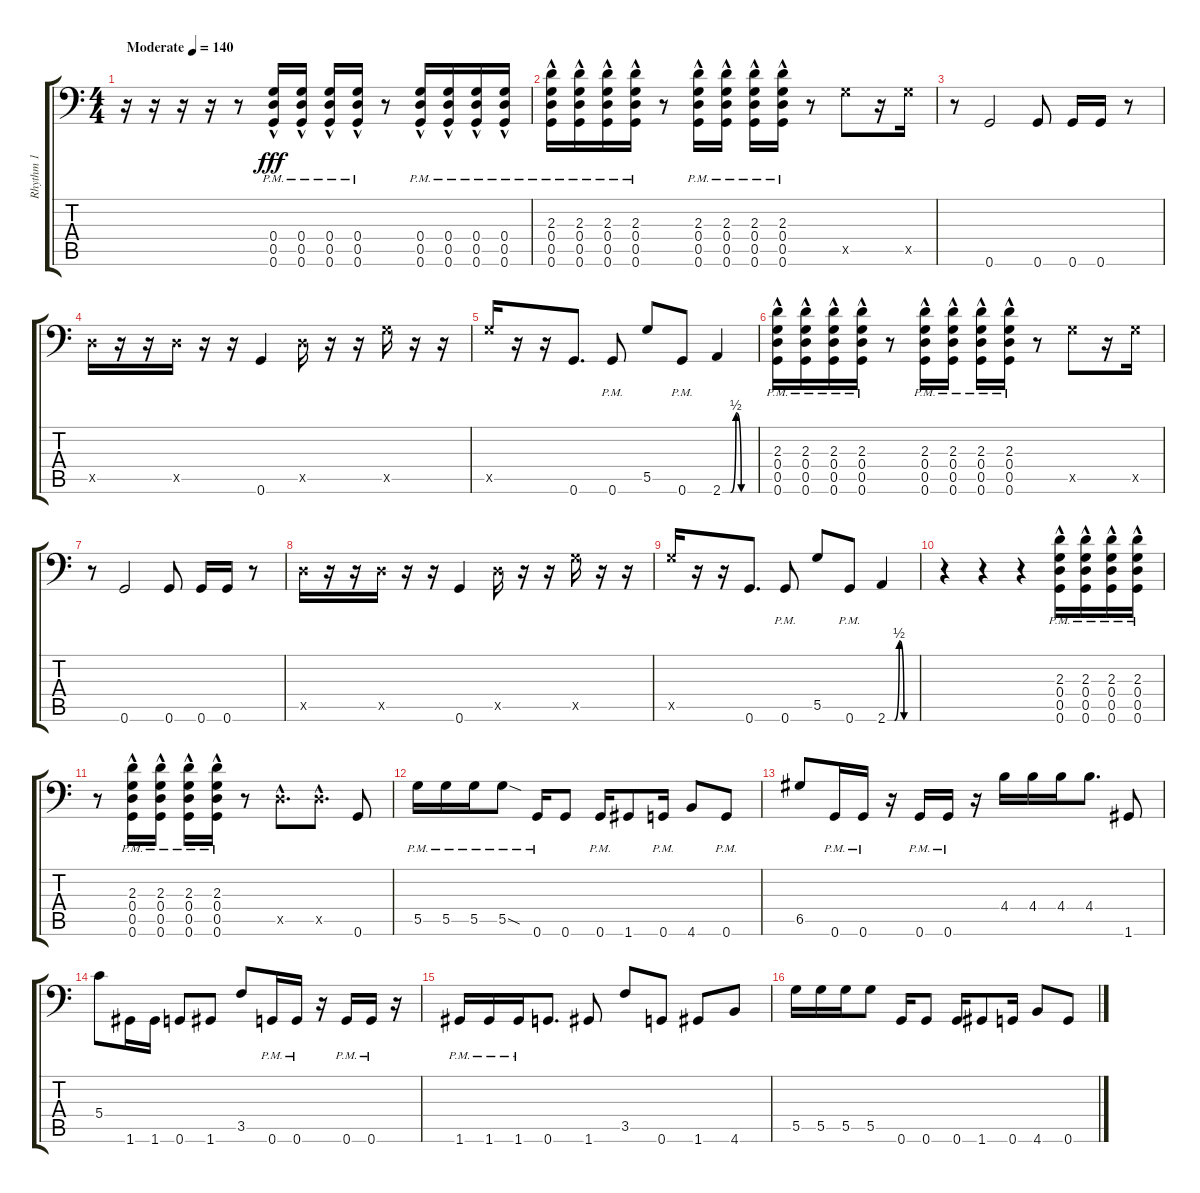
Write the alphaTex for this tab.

\track ("Rhythm 1" "Rhythm 1") {instrument distortionguitar}
\staff {score tabs}
\tuning (A3 E3 C3 G2 D2 G1) {hide}
\ts (4 4)
\tempo (140 "Moderate")
\clef f4
\ks c
r.16{dy fff instrument distortionguitar} r.16 r.16 r.16 r.8 (0.4{hac pm} 0.5{hac pm} 0.6{hac pm}).16 (0.4{hac pm} 0.5{hac pm} 0.6{hac pm}).16 (0.4{hac pm} 0.5{hac pm} 0.6{hac pm}).16 (0.4{hac pm} 0.5{hac pm} 0.6{hac pm}).16 r.8 (0.4{hac pm} 0.5{hac pm} 0.6{hac pm}).16 (0.4{hac pm} 0.5{hac pm} 0.6{hac pm}).16 (0.4{hac pm} 0.5{hac pm} 0.6{hac pm}).16 (0.4{hac pm} 0.5{hac pm} 0.6{hac pm}).16 |
(2.3{hac pm} 0.4{hac pm} 0.5{hac pm} 0.6{hac pm}).16 (2.3{hac pm} 0.4{hac pm} 0.5{hac pm} 0.6{hac pm}).16 (2.3{hac pm} 0.4{hac pm} 0.5{hac pm} 0.6{hac pm}).16 (2.3{hac pm} 0.4{hac pm} 0.5{hac pm} 0.6{hac pm}).16 r.8 (2.3{hac pm} 0.4{hac pm} 0.5{hac pm} 0.6{hac pm}).16 (2.3{hac pm} 0.4{hac pm} 0.5{hac pm} 0.6{hac pm}).16 (2.3{hac pm} 0.4{hac pm} 0.5{hac pm} 0.6{hac pm}).16 (2.3{hac pm} 0.4{hac pm} 0.5{hac pm} 0.6{hac pm}).16 r.8 5.5{x}.8 r.16 5.5{x}.16 |
r.8 0.6.2 0.6.8 0.6.16 0.6.16 r.8 |
0.5{x}.16 r.16 r.16 0.5{x}.16 r.16 r.16 0.6.4 0.5{x}.16 r.16 r.16 5.5{x}.16 r.16 r.16 |
5.5{x}.16 r.16 r.16 0.6.8{d} 0.6{pm}.8 5.5.8 0.6{pm}.8 2.6{be (custom 0 0 15 0 25 2 35 0 60 0)}.4 |
(2.3{hac pm} 0.4{hac pm} 0.5{hac pm} 0.6{hac pm}).16 (2.3{hac pm} 0.4{hac pm} 0.5{hac pm} 0.6{hac pm}).16 (2.3{hac pm} 0.4{hac pm} 0.5{hac pm} 0.6{hac pm}).16 (2.3{hac pm} 0.4{hac pm} 0.5{hac pm} 0.6{hac pm}).16 r.8 (2.3{hac pm} 0.4{hac pm} 0.5{hac pm} 0.6{hac pm}).16 (2.3{hac pm} 0.4{hac pm} 0.5{hac pm} 0.6{hac pm}).16 (2.3{hac pm} 0.4{hac pm} 0.5{hac pm} 0.6{hac pm}).16 (2.3{hac pm} 0.4{hac pm} 0.5{hac pm} 0.6{hac pm}).16 r.8 5.5{x}.8 r.16 5.5{x}.16 |
r.8 0.6.2 0.6.8 0.6.16 0.6.16 r.8 |
0.5{x}.16 r.16 r.16 0.5{x}.16 r.16 r.16 0.6.4 0.5{x}.16 r.16 r.16 5.5{x}.16 r.16 r.16 |
5.5{x}.16 r.16 r.16 0.6.8{d} 0.6{pm}.8 5.5.8 0.6{pm}.8 2.6{be (custom 0 0 15 0 25 2 35 0 60 0)}.4 |
r.4 r.4 r.4 (2.3{hac pm} 0.4{hac pm} 0.5{hac pm} 0.6{hac pm}).16 (2.3{hac pm} 0.4{hac pm} 0.5{hac pm} 0.6{hac pm}).16 (2.3{hac pm} 0.4{hac pm} 0.5{hac pm} 0.6{hac pm}).16 (2.3{hac pm} 0.4{hac pm} 0.5{hac pm} 0.6{hac pm}).16 |
r.8 (2.3{hac pm} 0.4{hac pm} 0.5{hac pm} 0.6{hac pm}).16 (2.3{hac pm} 0.4{hac pm} 0.5{hac pm} 0.6{hac pm}).16 (2.3{hac pm} 0.4{hac pm} 0.5{hac pm} 0.6{hac pm}).16 (2.3{hac pm} 0.4{hac pm} 0.5{hac pm} 0.6{hac pm}).16 r.8 0.5{hac x}.8{d} 0.5{hac x}.8{d} 0.6.8 |
5.5{pm}.16 5.5{pm}.16 5.5{pm}.16 5.5{sod pm}.8 0.6{pm}.16 0.6.8 0.6{pm}.16 1.6.8 0.6{pm}.16 4.6.8 0.6{pm}.8 |
6.5.8 0.6{pm}.16 0.6{pm}.16 r.16 0.6{pm}.16 0.6{pm}.16 r.16 4.4.16 4.4.16 4.4.16 4.4.8{d} 1.6.8 |
5.4.8 1.6.16 1.6.16 0.6.8 1.6.8 3.5.8 0.6{pm}.16 0.6{pm}.16 r.16 0.6{pm}.16 0.6{pm}.16 r.16 |
1.6{pm}.16 1.6{pm}.16 1.6{pm}.16 0.6.8{d} 1.6.8 3.5.8 0.6.8 1.6.8 4.6.8 |
5.5.16 5.5.16 5.5.16 5.5.8 0.6.16 0.6.8 0.6.16 1.6.8 0.6.16 4.6.8 0.6.8
